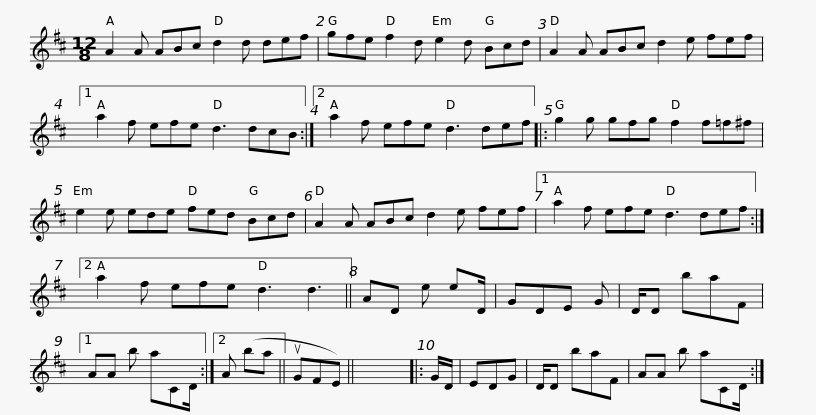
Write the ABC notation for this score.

X:1
L:1/8
M:12/8
I:linebreak $
K:D
V:1 treble
V:1
 A2 A ABc d2 d def | gfe f2 d e2 d Bcd | A2 A ABc d2 e fef |1 a2 f efe d3 dcB :|2$ a2 f efe d3 def |: %5
 g2 g gfg f2 f=f^f | e2 e ede fed Bcd | A2 A ABc d2 e fef |1$ a2 f efe d3 def :|2 a2 f efe d3 d3 || %10
 AD e eD/ | GDE G | D/D baF |1 AA b aCD/ :|2 A (ba ||$ %15
 uGFE) || x12 |: G/D/ | EDG | D/D baF | %20
 AA b aCD/ :| %21
